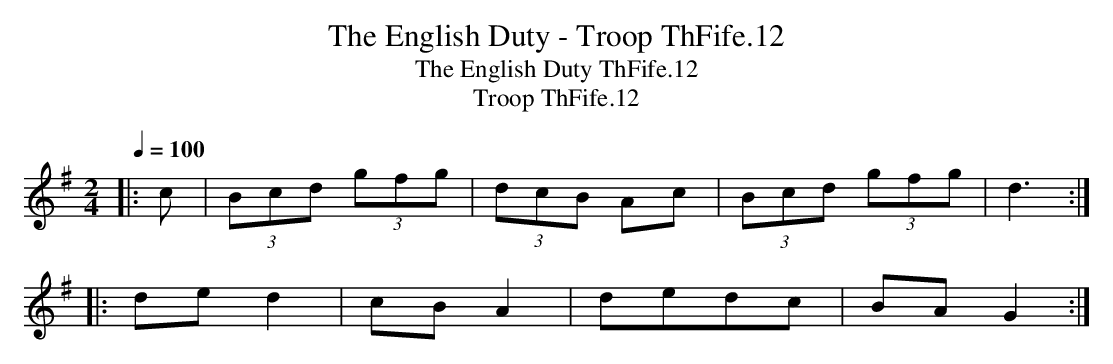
X:1
T:English Duty - Troop ThFife.12, The
T:English Duty ThFife.12, The
T:Troop ThFife.12
M:2/4
L:1/8
Q:1/4=100
K:G
|: c | (3Bcd (3gfg | (3dcB Ac | (3Bcd (3gfg | d3 :|
|: de d2 | cB A2 | dedc | BA G2 :|
